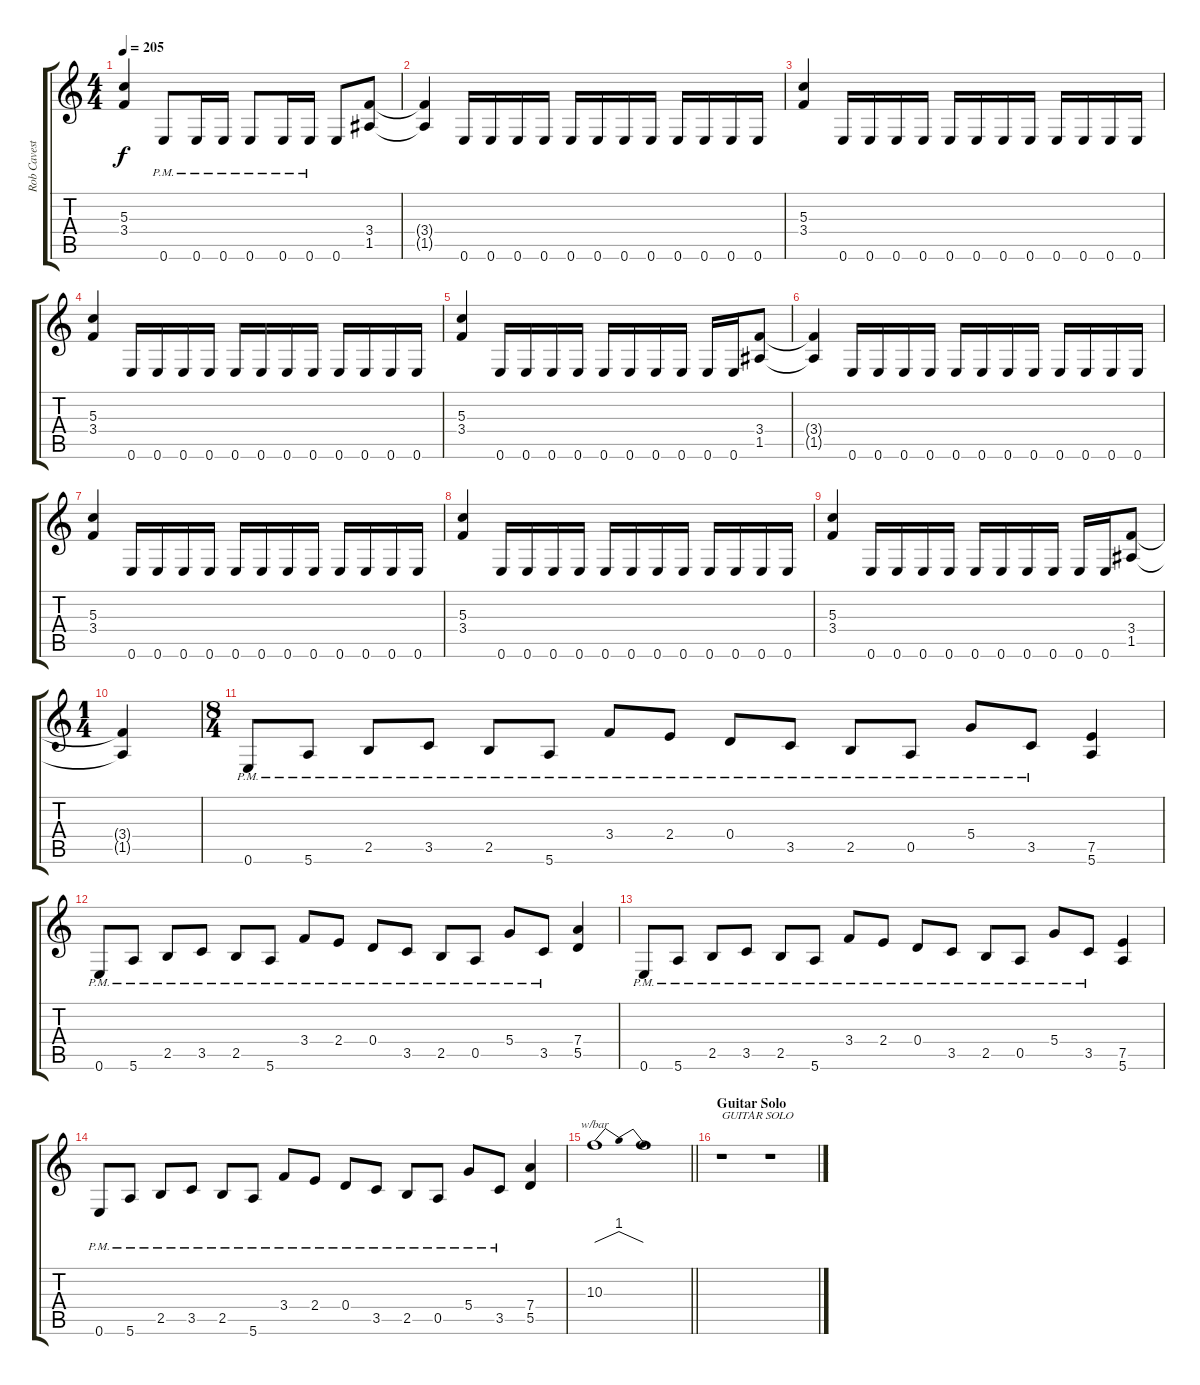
\track ("Rob Cavestany - Guitar" "Rob Cavest") {instrument distortionguitar}
\staff {score tabs}
\tuning (E4 B3 G3 D3 A2 E2) {hide}
\ts (4 4)
\tempo 205
\clef g2
\ks c
(5.3 3.4).4{dy f} 0.6{pm}.8 0.6{pm}.16 0.6{pm}.16 0.6{pm}.8 0.6{pm}.16 0.6{pm}.16 0.6.8 (3.4 1.5).8 |
(3.4{t} 1.5{t}).4 0.6.16 0.6.16 0.6.16 0.6.16 0.6.16 0.6.16 0.6.16 0.6.16 0.6.16 0.6.16 0.6.16 0.6.16 |
(5.3 3.4).4 0.6.16 0.6.16 0.6.16 0.6.16 0.6.16 0.6.16 0.6.16 0.6.16 0.6.16 0.6.16 0.6.16 0.6.16 |
(5.3 3.4).4 0.6.16 0.6.16 0.6.16 0.6.16 0.6.16 0.6.16 0.6.16 0.6.16 0.6.16 0.6.16 0.6.16 0.6.16 |
(5.3 3.4).4 0.6.16 0.6.16 0.6.16 0.6.16 0.6.16 0.6.16 0.6.16 0.6.16 0.6.16 0.6.16 (3.4 1.5).8 |
(3.4{t} 1.5{t}).4 0.6.16 0.6.16 0.6.16 0.6.16 0.6.16 0.6.16 0.6.16 0.6.16 0.6.16 0.6.16 0.6.16 0.6.16 |
(5.3 3.4).4 0.6.16 0.6.16 0.6.16 0.6.16 0.6.16 0.6.16 0.6.16 0.6.16 0.6.16 0.6.16 0.6.16 0.6.16 |
(5.3 3.4).4 0.6.16 0.6.16 0.6.16 0.6.16 0.6.16 0.6.16 0.6.16 0.6.16 0.6.16 0.6.16 0.6.16 0.6.16 |
(5.3 3.4).4 0.6.16 0.6.16 0.6.16 0.6.16 0.6.16 0.6.16 0.6.16 0.6.16 0.6.16 0.6.16 (3.4 1.5).8 |
\ts (1 4)
(3.4{t} 1.5{t}).4 |
\ts (8 4)
0.6{pm}.8 5.6{pm}.8 2.5{pm}.8 3.5{pm}.8 2.5{pm}.8 5.6{pm}.8 3.4{pm}.8 2.4{pm}.8 0.4{pm}.8 3.5{pm}.8 2.5{pm}.8 0.5{pm}.8 5.4{pm}.8 3.5{pm}.8 (7.5 5.6).4 |
0.6{pm}.8 5.6{pm}.8 2.5{pm}.8 3.5{pm}.8 2.5{pm}.8 5.6{pm}.8 3.4{pm}.8 2.4{pm}.8 0.4{pm}.8 3.5{pm}.8 2.5{pm}.8 0.5{pm}.8 5.4{pm}.8 3.5{pm}.8 (7.4 5.5).4 |
0.6{pm}.8 5.6{pm}.8 2.5{pm}.8 3.5{pm}.8 2.5{pm}.8 5.6{pm}.8 3.4{pm}.8 2.4{pm}.8 0.4{pm}.8 3.5{pm}.8 2.5{pm}.8 0.5{pm}.8 5.4{pm}.8 3.5{pm}.8 (7.5 5.6).4 |
0.6{pm}.8 5.6{pm}.8 2.5{pm}.8 3.5{pm}.8 2.5{pm}.8 5.6{pm}.8 3.4{pm}.8 2.4{pm}.8 0.4{pm}.8 3.5{pm}.8 2.5{pm}.8 0.5{pm}.8 5.4{pm}.8 3.5{pm}.8 (7.4 5.5).4 |
\barLineRight lightlight
10.3.1{tbe (dip default 0 0 30 4 60 0)} 10.3{t}.1 |
\section ("" "Guitar Solo")
r.1{txt "GUITAR SOLO"} r.1
